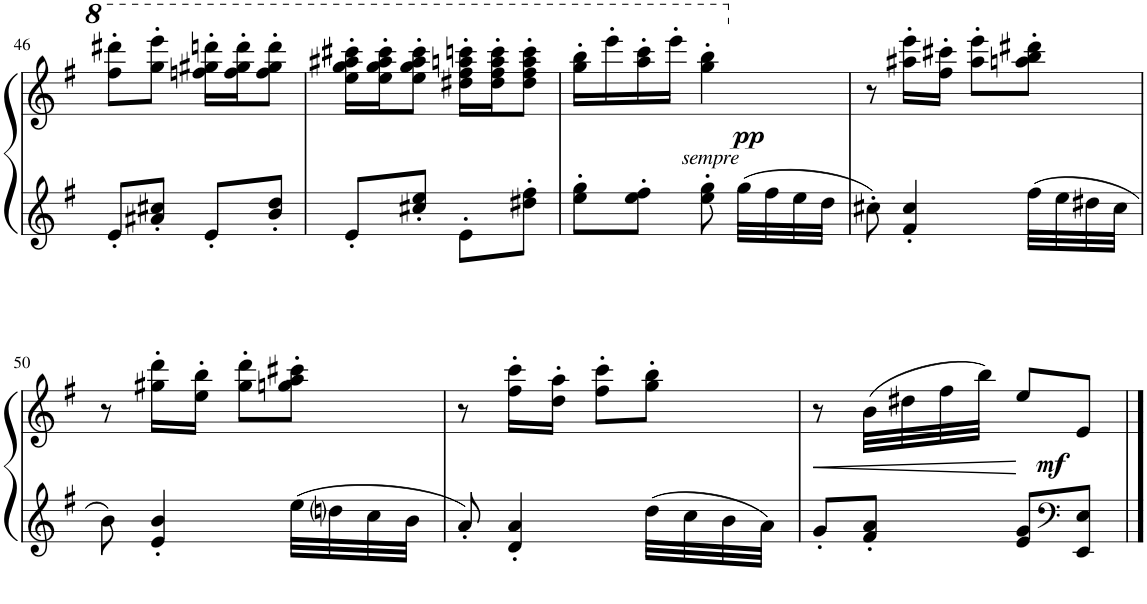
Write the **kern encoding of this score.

**kern	**kern	**dynam
*part1	*part1	*part1
*staff2	*staff1	*staff1/2
*I"Piano	*	*
*I'Pno	*	*
!!LO:PB:g=z
*clefG2	*clefG2	*
*k[f#]	*k[f#]	*
*M2/4	*M2/4	*
=46	=46	=46
8e'/L	8fff#\' 8dddd#X\'L	.
8a#X/' 8cc#X/'J	8ggg\' 8eeee\'J	.
8e'/L	16fffn\' 16ggg#X\' 16ddddn\'LL	.
.	16fff\' 16ggg#\' 16dddd\'J	.
8b/' 8dd/'J	8fff\' 8ggg#\' 8dddd\'J	.
=47	=47	=47
8e'/L	16eee\' 16ggg\' 16aaa#X\' 16cccc#X\'LL	.
.	16eee\' 16ggg\' 16aaa#\' 16cccc#\'J	.
8cc#X/' 8ee/'J	8eee\' 8ggg\' 8aaa#\' 8cccc#\'J	.
8e'\L	16ddd#X\' 16fff#\' 16aaan\' 16ccccn\'LL	.
.	16ddd#\' 16fff#\' 16aaa\' 16cccc\'J	.
8dd#X\' 8ff#\'J	8ddd#\' 8fff#\' 8aaa\' 8cccc\'J	.
=48	=48	=48
*	*^	*
8ee\' 8gg\'L	16ggg\' 16bbb\'LL	4.ryy	.
.	16eeee'\	.	.
8ee\' 8ff#\'J	16aaa\' 16cccc\'	.	.
.	16eeee'\JJ	.	.
!	!LO:TX:b:i:t=sempre	!	!
8ee\' 8gg\'	4ggg\' 4bbb\'	.	.
!	!	!	!LO:DY:b
32gg\LLL	.	8ryy	pp
32ff#\	.	.	.
32ee\	.	.	.
32dd\JJJ	.	.	.
*	*v	*v	*
=49	=49	=49
8cc#X'\	8r	.
4f#/' 4cc#/'	16aa#X\' 16eee\'LL	.
.	16ff#\' 16ccc#X\'JJ	.
.	8aa#\' 8eee\'L	.
32ff#\LLL	8aan\' 8bb\' 8ddd#X\'J	.
32ee\	.	.
32dd#X\	.	.
32cc#\JJJ	.	.
!!LO:LB:g=z
=50	=50	=50
8b\	8r	.
4e/' 4b/'	16gg#X\' 16ddd\'LL	.
.	16ee\' 16bb\'JJ	.
.	8gg#\' 8ddd\'L	.
32ee\LLL	8ggn\' 8aa\' 8ccc#X\'J	.
32ddni\	.	.
32cc\	.	.
32b\JJJ	.	.
=51	=51	=51
8a'/	8r	.
4d/' 4a/'	16ff#\' 16ccc\'LL	.
.	16dd\' 16aa\'JJ	.
.	8ff#\' 8ccc\'L	.
32dd\LLL	8gg\' 8bb\'J	.
32cc\	.	.
32b\	.	.
32a\JJJ	.	.
=52	=52	=52
8g'/L	8r	.
8f#/' 8a/'J	(32b\LLL	.
.	32dd#X\	.
.	32ff#\	.
.	32bb\JJJ)	.
!	!	!LO:DY:a=2
8e/ 8g/L	8ee/L	mf
*clefF4	*	*
8EE/ 8E/J	8e/J	.
==	==	==
*-	*-	*-
